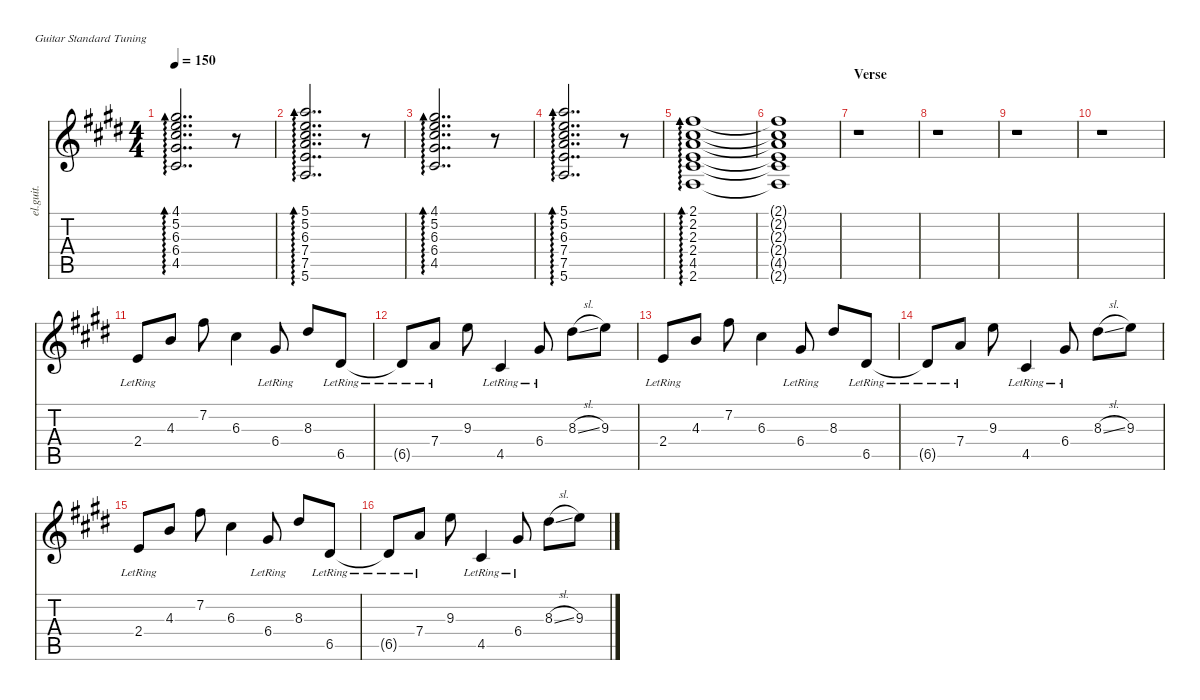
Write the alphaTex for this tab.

\defaultSystemsLayout 4
\hideDynamics
\bracketExtendMode nobrackets
\otherSystemsTrackNameOrientation horizontal
\track ("Guitar II - A. Summers" "el.guit.") {mute instrument electricguitarclean}
\staff {score tabs}
\tuning (E4 B3 G3 D3 A2 E2)
\ts (4 4)
\tempo 150
\clef g2
\ks c#minor
(4.5{acc #} 6.4{acc #} 6.3{acc #} 5.2{acc forcenatural} 4.1{acc #}).2{dd ad 0 dy f beam Up} r.8{beam Up} |
(5.1{acc forcenatural} 5.2{acc forcenatural} 6.3{acc #} 7.4{acc forcenatural} 7.5{acc forcenatural} 5.6{acc forcenatural}).2{dd ad 0 beam Up} r.8{beam Up} |
(4.5{acc #} 6.4{acc #} 6.3{acc #} 5.2{acc forcenatural} 4.1{acc #}).2{dd ad 0 beam Up} r.8{beam Up} |
(5.1{acc forcenatural} 5.2{acc forcenatural} 6.3{acc #} 7.4{acc forcenatural} 7.5{acc forcenatural} 5.6{acc forcenatural}).2{dd ad 0 beam Up} r.8{beam Up} |
(2.6{acc #} 4.5{acc #} 2.4{acc forcenatural} 2.3{acc forcenatural} 2.2{acc #} 2.1{acc #}).1{ad 0 beam Up} |
(2.1{t acc #} 2.2{t acc #} 2.3{t acc forcenatural} 2.4{t acc forcenatural} 4.5{t acc #} 2.6{t acc #}).1{beam Up} |
\section ("" "Verse")
r.1{beam Down} |
r.1{beam Down} |
r.1{beam Down} |
r.1{beam Down} |
2.4{lr acc forcenatural}.8{dy mf beam Up} 4.3{acc forcenatural}.8{beam Up} 7.2{acc #}.8{beam Down} 6.3{acc #}.4{beam Down} 6.4{lr acc #}.8{beam Up} 8.3{acc #}.8{beam Up} 6.5{lr acc #}.8{beam Up} |
6.5{lr t acc #}.8{beam Up} 7.4{lr acc forcenatural}.8{beam Up} 9.3{acc forcenatural}.8{beam Down} 4.5{lr acc #}.4{beam Up} 6.4{lr acc #}.8{beam Up} 8.3{sl acc #}.8{beam Down} 9.3{acc forcenatural}.8{beam Down} |
2.4{lr acc forcenatural}.8{beam Up} 4.3{acc forcenatural}.8{beam Up} 7.2{acc #}.8{beam Down} 6.3{acc #}.4{beam Down} 6.4{lr acc #}.8{beam Up} 8.3{acc #}.8{beam Up} 6.5{lr acc #}.8{beam Up} |
6.5{lr t acc #}.8{beam Up} 7.4{lr acc forcenatural}.8{beam Up} 9.3{acc forcenatural}.8{beam Down} 4.5{lr acc #}.4{beam Up} 6.4{lr acc #}.8{beam Up} 8.3{sl acc #}.8{beam Down} 9.3{acc forcenatural}.8{beam Down} |
2.4{lr acc forcenatural}.8{beam Up} 4.3{acc forcenatural}.8{beam Up} 7.2{acc #}.8{beam Down} 6.3{acc #}.4{beam Down} 6.4{lr acc #}.8{beam Up} 8.3{acc #}.8{beam Up} 6.5{lr acc #}.8{beam Up} |
6.5{lr t acc #}.8{beam Up} 7.4{lr acc forcenatural}.8{beam Up} 9.3{acc forcenatural}.8{beam Down} 4.5{lr acc #}.4{beam Up} 6.4{lr acc #}.8{beam Up} 8.3{sl acc #}.8{beam Down} 9.3{acc forcenatural}.8{beam Down}
